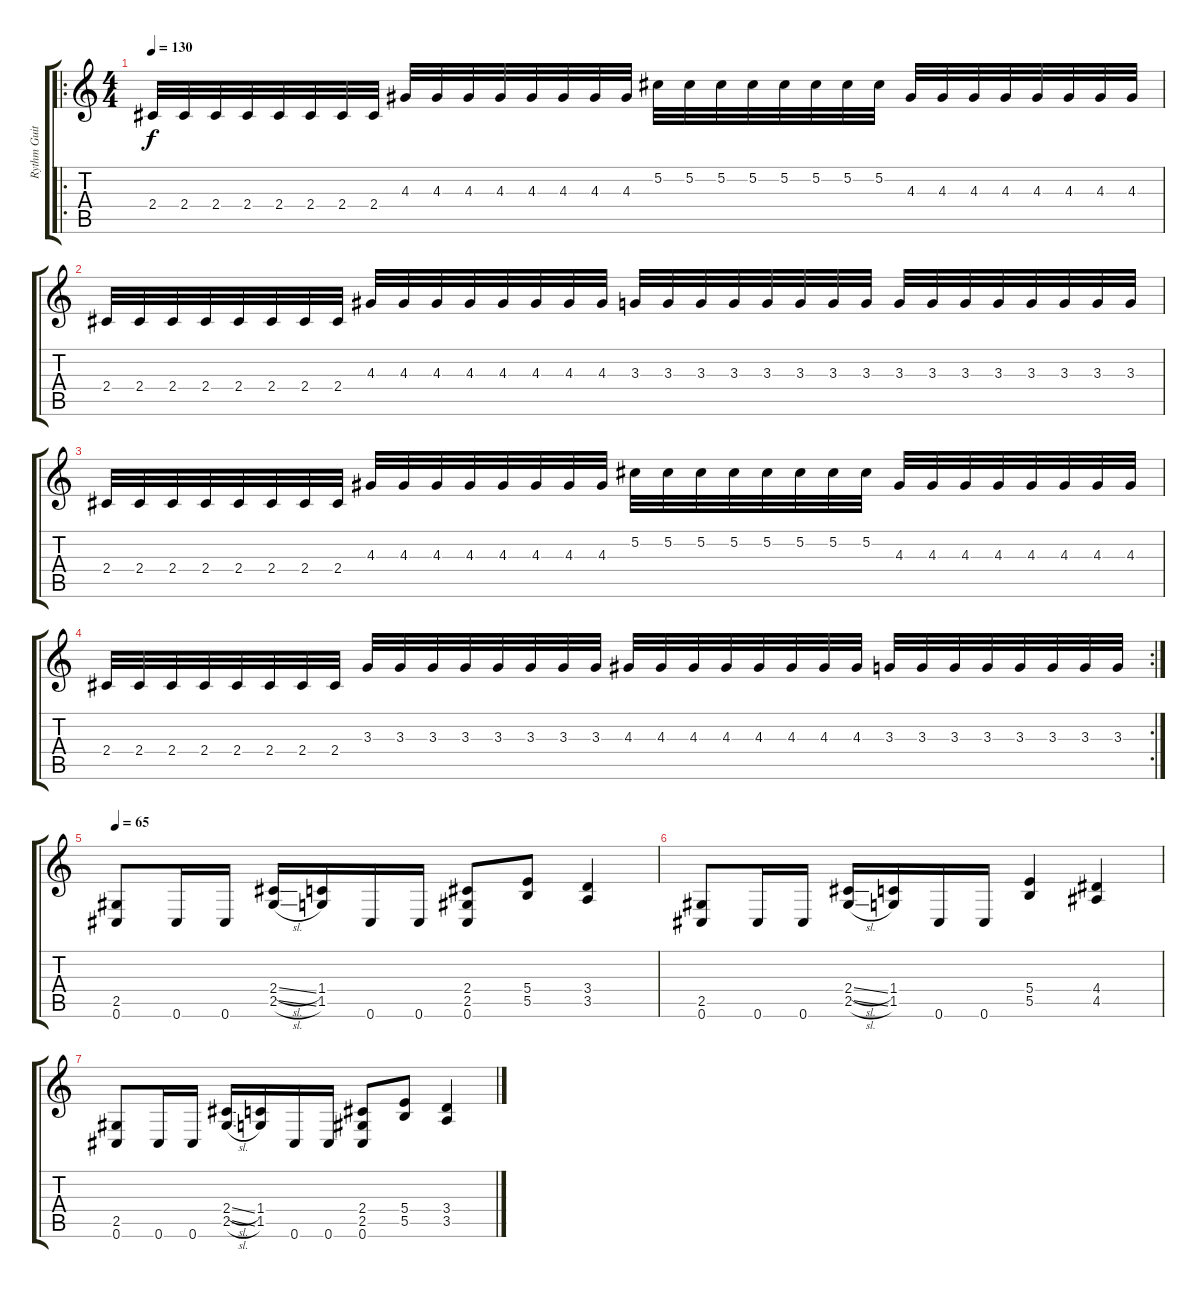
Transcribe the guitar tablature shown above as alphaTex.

\track ("Rythm Guitar" "Rythm Guit") {instrument distortionguitar}
\staff {score tabs}
\tuning (Db4 Ab3 E3 B2 Gb2 Db2) {hide}
\ro
\ts (4 4)
\tempo 130
\clef g2
\ks c
2.4.32{dy f} 2.4.32 2.4.32 2.4.32 2.4.32 2.4.32 2.4.32 2.4.32 4.3.32 4.3.32 4.3.32 4.3.32 4.3.32 4.3.32 4.3.32 4.3.32 5.2.32 5.2.32 5.2.32 5.2.32 5.2.32 5.2.32 5.2.32 5.2.32 4.3.32 4.3.32 4.3.32 4.3.32 4.3.32 4.3.32 4.3.32 4.3.32 |
2.4.32 2.4.32 2.4.32 2.4.32 2.4.32 2.4.32 2.4.32 2.4.32 4.3.32 4.3.32 4.3.32 4.3.32 4.3.32 4.3.32 4.3.32 4.3.32 3.3.32 3.3.32 3.3.32 3.3.32 3.3.32 3.3.32 3.3.32 3.3.32 3.3.32 3.3.32 3.3.32 3.3.32 3.3.32 3.3.32 3.3.32 3.3.32 |
2.4.32 2.4.32 2.4.32 2.4.32 2.4.32 2.4.32 2.4.32 2.4.32 4.3.32 4.3.32 4.3.32 4.3.32 4.3.32 4.3.32 4.3.32 4.3.32 5.2.32 5.2.32 5.2.32 5.2.32 5.2.32 5.2.32 5.2.32 5.2.32 4.3.32 4.3.32 4.3.32 4.3.32 4.3.32 4.3.32 4.3.32 4.3.32 |
\rc 2
2.4.32 2.4.32 2.4.32 2.4.32 2.4.32 2.4.32 2.4.32 2.4.32 3.3.32 3.3.32 3.3.32 3.3.32 3.3.32 3.3.32 3.3.32 3.3.32 4.3.32 4.3.32 4.3.32 4.3.32 4.3.32 4.3.32 4.3.32 4.3.32 3.3.32 3.3.32 3.3.32 3.3.32 3.3.32 3.3.32 3.3.32 3.3.32 |
\tempo 65
(2.5 0.6).8 0.6.16 0.6.16 (2.4{sl} 2.5{sl}).16 (1.4 1.5).16 0.6.16 0.6.16 (2.4 2.5 0.6).8 (5.4 5.5).8 (3.4 3.5).4 |
(2.5 0.6).8 0.6.16 0.6.16 (2.4{sl} 2.5{sl}).16 (1.4 1.5).16 0.6.16 0.6.16 (5.4 5.5).4 (4.4 4.5).4 |
(2.5 0.6).8 0.6.16 0.6.16 (2.4{sl} 2.5{sl}).16 (1.4 1.5).16 0.6.16 0.6.16 (2.4 2.5 0.6).8 (5.4 5.5).8 (3.4 3.5).4
